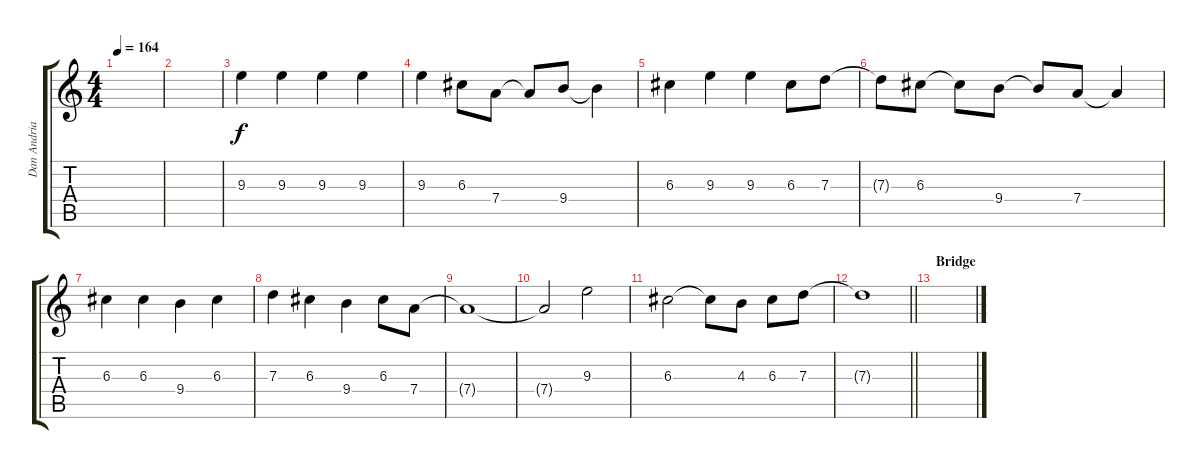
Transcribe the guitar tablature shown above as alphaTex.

\track ("Dan Andriano - Vocals" "Dan Andria") {instrument distortionguitar}
\staff {score tabs}
\tuning (E4 B3 G3 D3 A2 E2) {hide}
\ts (4 4)
\tempo 164
\clef g2
\ks c
|
|
9.3.4 9.3.4 9.3.4 9.3.4 |
9.3.4 6.3.8 7.4.8 7.4{t}.8 9.4.8 9.4{t}.4 |
6.3.4 9.3.4 9.3.4 6.3.8 7.3.8 |
7.3{t}.8 6.3.8 6.3{t}.8 9.4.8 9.4{t}.8 7.4.8 7.4{t}.4 |
6.3.4 6.3.4 9.4.4 6.3.4 |
7.3.4 6.3.4 9.4.4 6.3.8 7.4.8 |
7.4{t}.1 |
7.4{t}.2 9.3.2 |
6.3.2 6.3{t}.8 4.3.8 6.3.8 7.3.8 |
\barLineRight lightlight
7.3{t}.1 |
\section ("" "Bridge")
